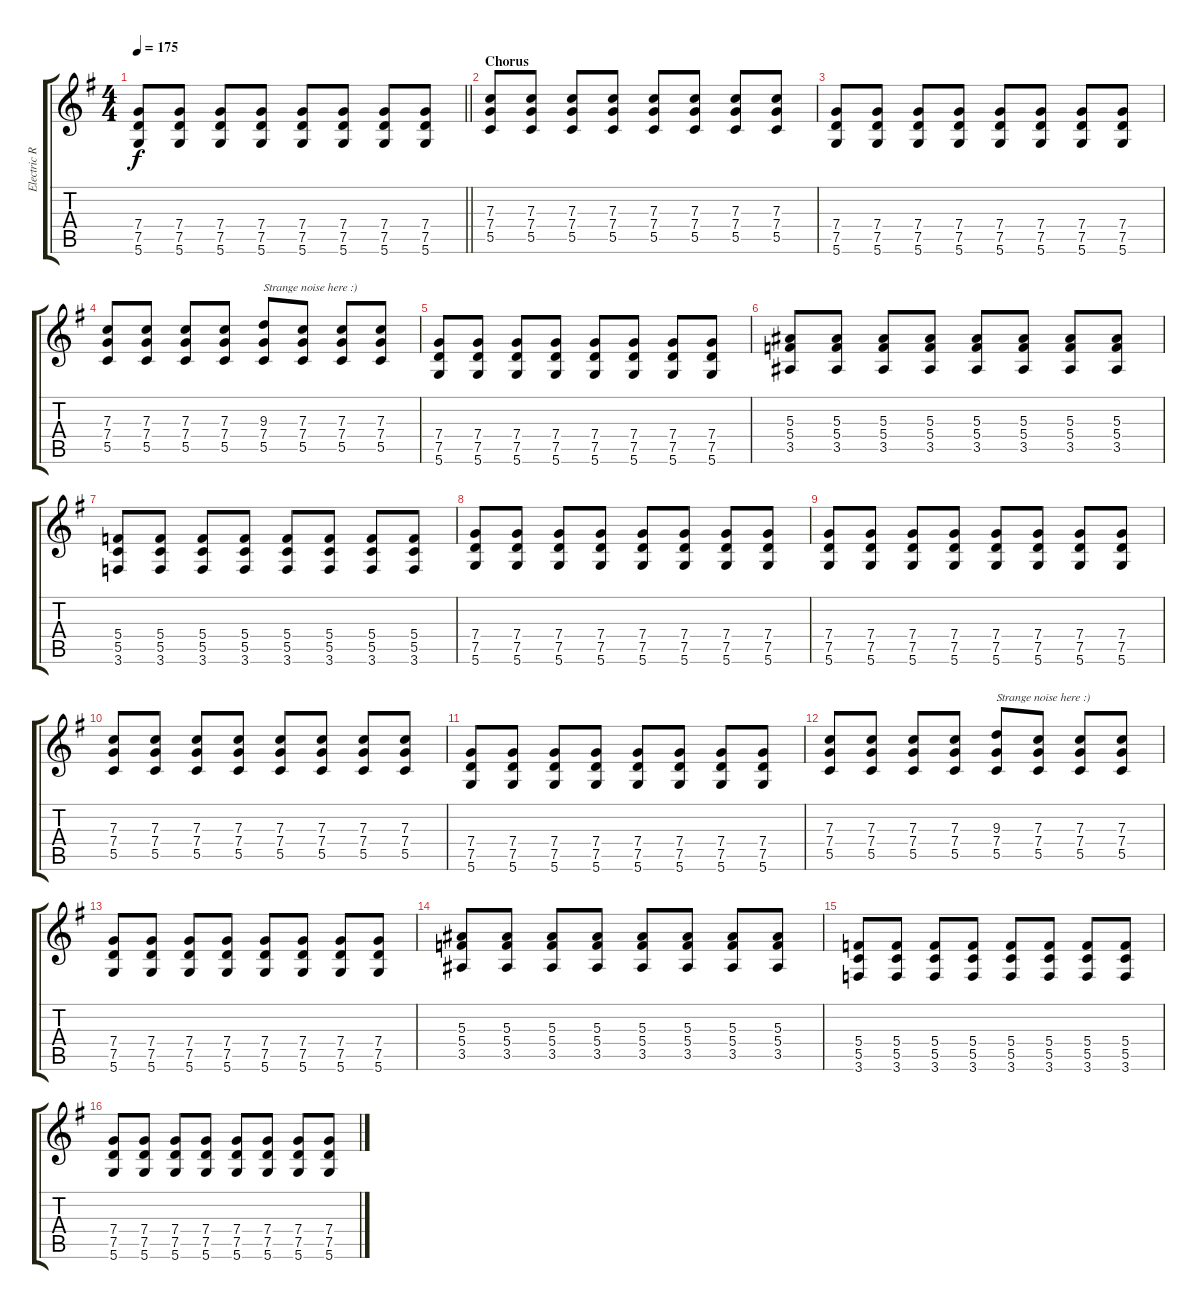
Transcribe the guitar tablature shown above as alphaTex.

\track ("Electric Rhythm" "Electric R") {instrument distortionguitar}
\staff {score tabs}
\tuning (D4 A3 F3 C3 G2 D2) {hide}
\ts (4 4)
\tempo 175
\clef g2
\barLineRight lightlight
\ks g
(7.4 7.5 5.6).8{dy f} (7.4 7.5 5.6).8 (7.4 7.5 5.6).8 (7.4 7.5 5.6).8 (7.4 7.5 5.6).8 (7.4 7.5 5.6).8 (7.4 7.5 5.6).8 (7.4 7.5 5.6).8 |
\section ("" "Chorus")
(7.3 7.4 5.5).8 (7.3 7.4 5.5).8 (7.3 7.4 5.5).8 (7.3 7.4 5.5).8 (7.3 7.4 5.5).8 (7.3 7.4 5.5).8 (7.3 7.4 5.5).8 (7.3 7.4 5.5).8 |
(7.4 7.5 5.6).8 (7.4 7.5 5.6).8 (7.4 7.5 5.6).8 (7.4 7.5 5.6).8 (7.4 7.5 5.6).8 (7.4 7.5 5.6).8 (7.4 7.5 5.6).8 (7.4 7.5 5.6).8 |
(7.3 7.4 5.5).8 (7.3 7.4 5.5).8 (7.3 7.4 5.5).8 (7.3 7.4 5.5).8 (9.3 7.4 5.5).8{txt "Strange noise here :)"} (7.3 7.4 5.5).8 (7.3 7.4 5.5).8 (7.3 7.4 5.5).8 |
(7.4 7.5 5.6).8 (7.4 7.5 5.6).8 (7.4 7.5 5.6).8 (7.4 7.5 5.6).8 (7.4 7.5 5.6).8 (7.4 7.5 5.6).8 (7.4 7.5 5.6).8 (7.4 7.5 5.6).8 |
(5.3 5.4 3.5).8 (5.3 5.4 3.5).8 (5.3 5.4 3.5).8 (5.3 5.4 3.5).8 (5.3 5.4 3.5).8 (5.3 5.4 3.5).8 (5.3 5.4 3.5).8 (5.3 5.4 3.5).8 |
(5.4 5.5 3.6).8 (5.4 5.5 3.6).8 (5.4 5.5 3.6).8 (5.4 5.5 3.6).8 (5.4 5.5 3.6).8 (5.4 5.5 3.6).8 (5.4 5.5 3.6).8 (5.4 5.5 3.6).8 |
(7.4 7.5 5.6).8 (7.4 7.5 5.6).8 (7.4 7.5 5.6).8 (7.4 7.5 5.6).8 (7.4 7.5 5.6).8 (7.4 7.5 5.6).8 (7.4 7.5 5.6).8 (7.4 7.5 5.6).8 |
(7.4 7.5 5.6).8 (7.4 7.5 5.6).8 (7.4 7.5 5.6).8 (7.4 7.5 5.6).8 (7.4 7.5 5.6).8 (7.4 7.5 5.6).8 (7.4 7.5 5.6).8 (7.4 7.5 5.6).8 |
(7.3 7.4 5.5).8 (7.3 7.4 5.5).8 (7.3 7.4 5.5).8 (7.3 7.4 5.5).8 (7.3 7.4 5.5).8 (7.3 7.4 5.5).8 (7.3 7.4 5.5).8 (7.3 7.4 5.5).8 |
(7.4 7.5 5.6).8 (7.4 7.5 5.6).8 (7.4 7.5 5.6).8 (7.4 7.5 5.6).8 (7.4 7.5 5.6).8 (7.4 7.5 5.6).8 (7.4 7.5 5.6).8 (7.4 7.5 5.6).8 |
(7.3 7.4 5.5).8 (7.3 7.4 5.5).8 (7.3 7.4 5.5).8 (7.3 7.4 5.5).8 (9.3 7.4 5.5).8{txt "Strange noise here :)"} (7.3 7.4 5.5).8 (7.3 7.4 5.5).8 (7.3 7.4 5.5).8 |
(7.4 7.5 5.6).8 (7.4 7.5 5.6).8 (7.4 7.5 5.6).8 (7.4 7.5 5.6).8 (7.4 7.5 5.6).8 (7.4 7.5 5.6).8 (7.4 7.5 5.6).8 (7.4 7.5 5.6).8 |
(5.3 5.4 3.5).8 (5.3 5.4 3.5).8 (5.3 5.4 3.5).8 (5.3 5.4 3.5).8 (5.3 5.4 3.5).8 (5.3 5.4 3.5).8 (5.3 5.4 3.5).8 (5.3 5.4 3.5).8 |
(5.4 5.5 3.6).8 (5.4 5.5 3.6).8 (5.4 5.5 3.6).8 (5.4 5.5 3.6).8 (5.4 5.5 3.6).8 (5.4 5.5 3.6).8 (5.4 5.5 3.6).8 (5.4 5.5 3.6).8 |
(7.4 7.5 5.6).8 (7.4 7.5 5.6).8 (7.4 7.5 5.6).8 (7.4 7.5 5.6).8 (7.4 7.5 5.6).8 (7.4 7.5 5.6).8 (7.4 7.5 5.6).8 (7.4 7.5 5.6).8
